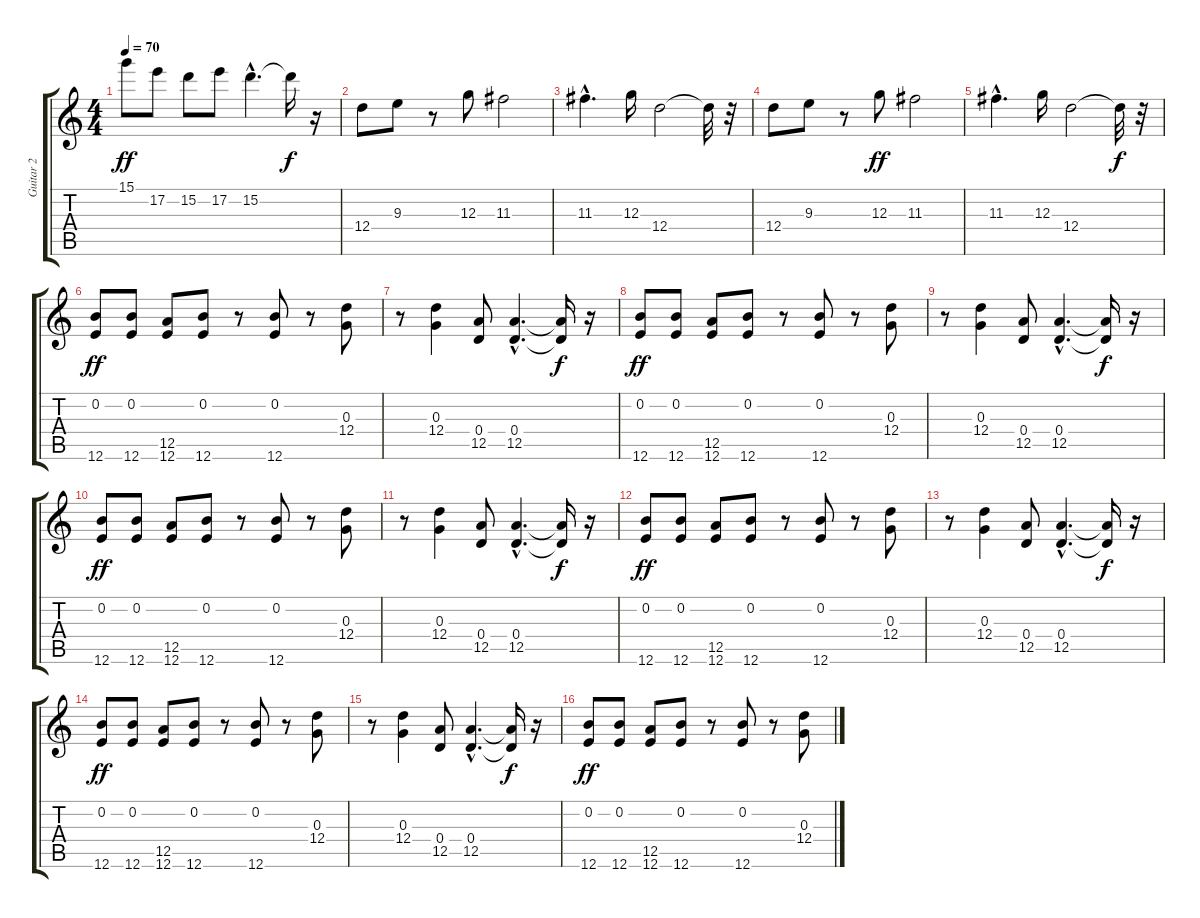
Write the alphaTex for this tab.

\track ("Guitar 2" "Guitar 2") {instrument overdrivenguitar}
\staff {score tabs}
\tuning (E4 B3 G3 D3 A2 E2) {hide}
\ts (4 4)
\tempo 70
\clef g2
\ks c
15.1.8{dy ff} 17.2.8 15.2.8 17.2.8 15.2{hac}.4{d} 15.2{t}.16{dy f} r.16 |
12.4.8{instrument overdrivenguitar} 9.3.8 r.8 12.3.8 11.3.2 |
11.3{hac}.4{d} 12.3.16 12.4.2 12.4{t}.32 r.32 |
12.4.8 9.3.8 r.8 12.3.8{dy ff} 11.3.2 |
11.3{hac}.4{d} 12.3.16 12.4.2 12.4{t}.32{dy f} r.32 |
(0.2 12.6).8{dy ff} (0.2 12.6).8 (12.5 12.6).8 (0.2 12.6).8 r.8 (0.2 12.6).8 r.8 (0.3 12.4).8 |
r.8 (0.3 12.4).4 (0.4 12.5).8 (0.4{hac} 12.5{hac}).4{d} (0.4{t} 12.5{t}).16{dy f} r.16 |
(0.2 12.6).8{dy ff} (0.2 12.6).8 (12.5 12.6).8 (0.2 12.6).8 r.8 (0.2 12.6).8 r.8 (0.3 12.4).8 |
r.8 (0.3 12.4).4 (0.4 12.5).8 (0.4{hac} 12.5{hac}).4{d} (0.4{t} 12.5{t}).16{dy f} r.16 |
(0.2 12.6).8{dy ff} (0.2 12.6).8 (12.5 12.6).8 (0.2 12.6).8 r.8 (0.2 12.6).8 r.8 (0.3 12.4).8 |
r.8 (0.3 12.4).4 (0.4 12.5).8 (0.4{hac} 12.5{hac}).4{d} (0.4{t} 12.5{t}).16{dy f} r.16 |
(0.2 12.6).8{dy ff} (0.2 12.6).8 (12.5 12.6).8 (0.2 12.6).8 r.8 (0.2 12.6).8 r.8 (0.3 12.4).8 |
r.8 (0.3 12.4).4 (0.4 12.5).8 (0.4{hac} 12.5{hac}).4{d} (0.4{t} 12.5{t}).16{dy f} r.16 |
(0.2 12.6).8{dy ff} (0.2 12.6).8 (12.5 12.6).8 (0.2 12.6).8 r.8 (0.2 12.6).8 r.8 (0.3 12.4).8 |
r.8 (0.3 12.4).4 (0.4 12.5).8 (0.4{hac} 12.5{hac}).4{d} (0.4{t} 12.5{t}).16{dy f} r.16 |
(0.2 12.6).8{dy ff} (0.2 12.6).8 (12.5 12.6).8 (0.2 12.6).8 r.8 (0.2 12.6).8 r.8 (0.3 12.4).8
